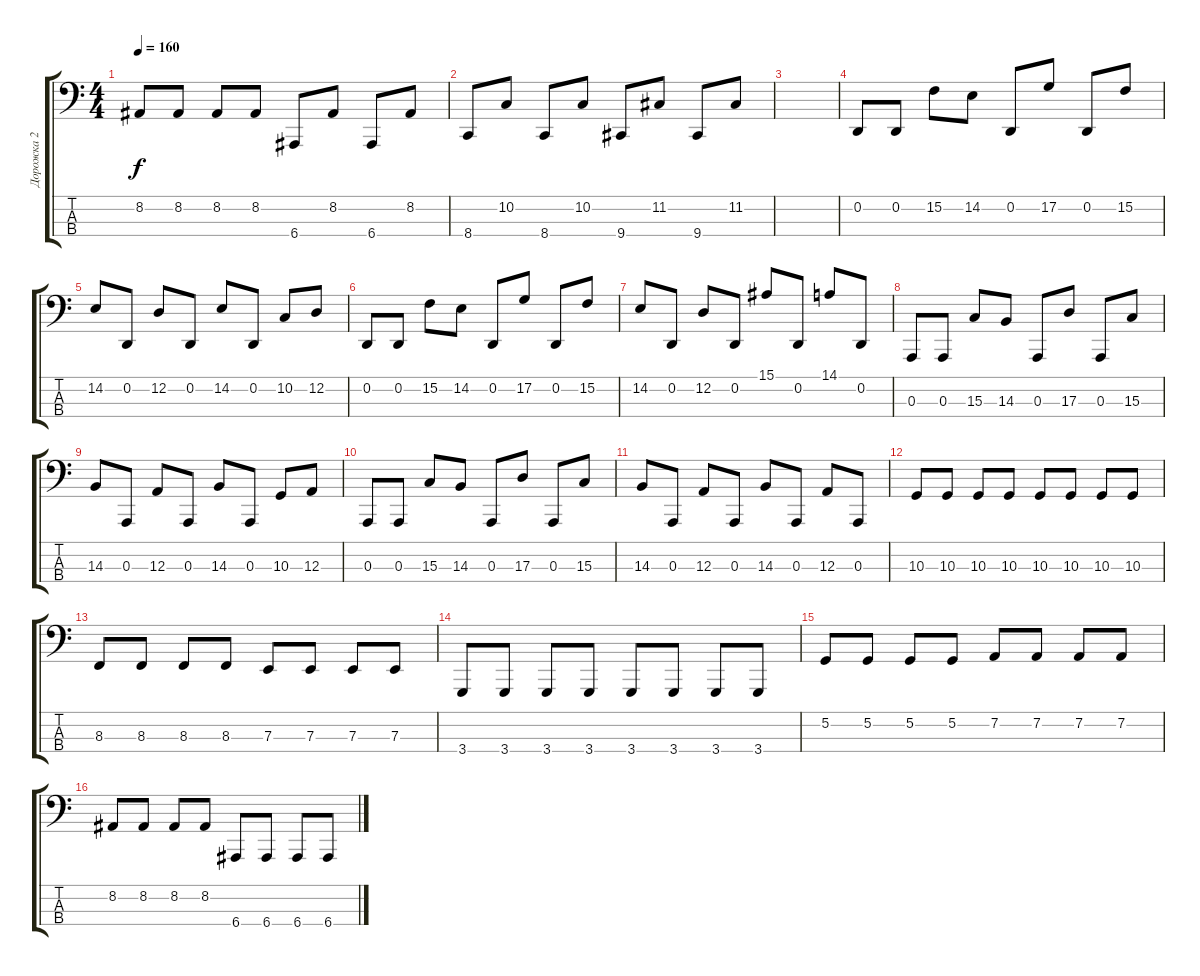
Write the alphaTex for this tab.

\track ("Дорожка 2" "Дорожка 2") {instrument lead8bassandlead}
\staff {score tabs}
\tuning (G2 D2 A1 E1) {hide}
\ts (4 4)
\tempo 160
\clef f4
\ks c
8.2.8{dy f} 8.2.8 8.2.8 8.2.8 6.4.8 8.2.8 6.4.8 8.2.8 |
8.4.8 10.2.8 8.4.8 10.2.8 9.4.8 11.2.8 9.4.8 11.2.8 |
|
0.2.8 0.2.8 15.2.8 14.2.8 0.2.8 17.2.8 0.2.8 15.2.8 |
14.2.8 0.2.8 12.2.8 0.2.8 14.2.8 0.2.8 10.2.8 12.2.8 |
0.2.8 0.2.8 15.2.8 14.2.8 0.2.8 17.2.8 0.2.8 15.2.8 |
14.2.8 0.2.8 12.2.8 0.2.8 15.1.8 0.2.8 14.1.8 0.2.8 |
0.3.8 0.3.8 15.3.8 14.3.8 0.3.8 17.3.8 0.3.8 15.3.8 |
14.3.8 0.3.8 12.3.8 0.3.8 14.3.8 0.3.8 10.3.8 12.3.8 |
0.3.8 0.3.8 15.3.8 14.3.8 0.3.8 17.3.8 0.3.8 15.3.8 |
14.3.8 0.3.8 12.3.8 0.3.8 14.3.8 0.3.8 12.3.8 0.3.8 |
10.3.8 10.3.8 10.3.8 10.3.8 10.3.8 10.3.8 10.3.8 10.3.8 |
8.3.8 8.3.8 8.3.8 8.3.8 7.3.8 7.3.8 7.3.8 7.3.8 |
3.4.8 3.4.8 3.4.8 3.4.8 3.4.8 3.4.8 3.4.8 3.4.8 |
5.2.8 5.2.8 5.2.8 5.2.8 7.2.8 7.2.8 7.2.8 7.2.8 |
8.2.8 8.2.8 8.2.8 8.2.8 6.4.8 6.4.8 6.4.8 6.4.8
